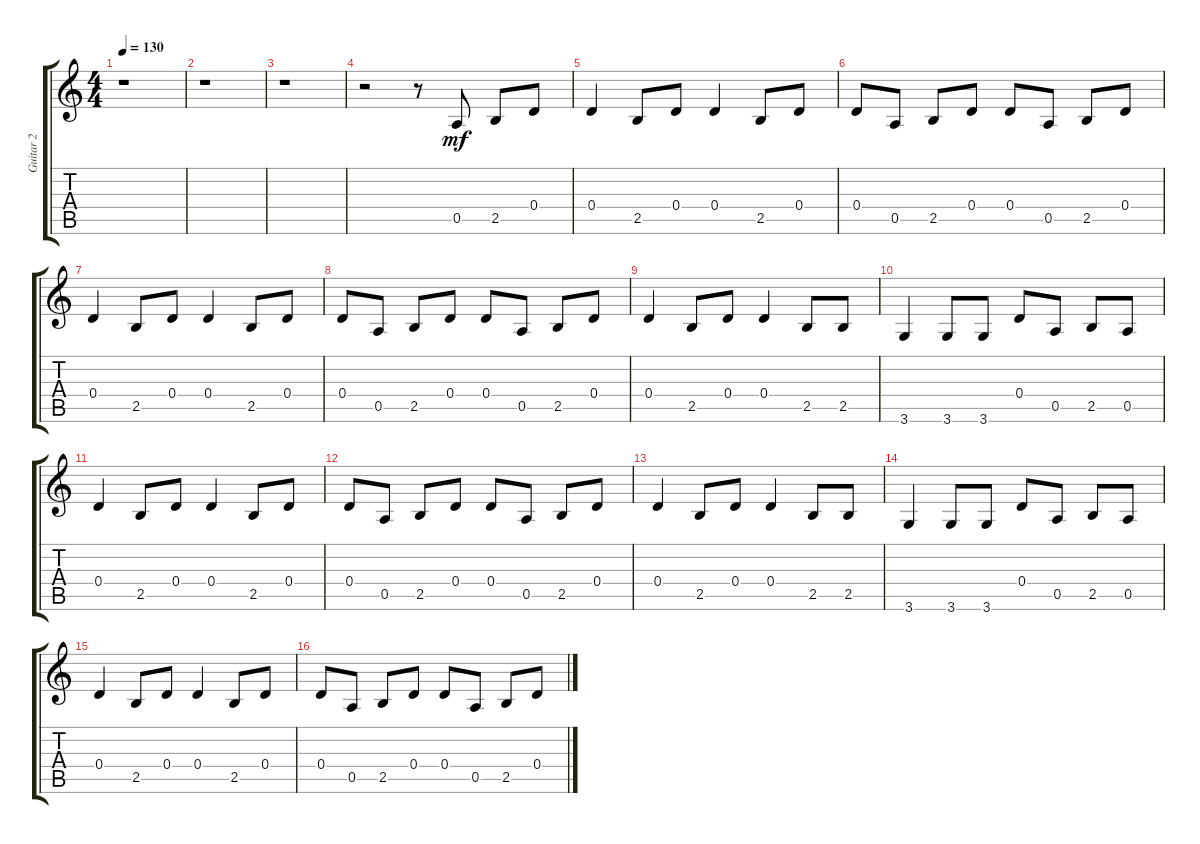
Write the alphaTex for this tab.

\track ("Guitar 2" "Guitar 2") {instrument electricguitarclean}
\staff {score tabs}
\tuning (E4 B3 G3 D3 A2 E2) {hide}
\ts (4 4)
\tempo 130
\clef g2
\ks c
r.1{dy mf instrument electricguitarclean} |
r.1 |
r.1 |
r.2 r.8 0.5.8 2.5.8 0.4.8 |
0.4.4 2.5.8 0.4.8 0.4.4 2.5.8 0.4.8 |
0.4.8 0.5.8 2.5.8 0.4.8 0.4.8 0.5.8 2.5.8 0.4.8 |
0.4.4 2.5.8 0.4.8 0.4.4 2.5.8 0.4.8 |
0.4.8 0.5.8 2.5.8 0.4.8 0.4.8 0.5.8 2.5.8 0.4.8 |
0.4.4 2.5.8 0.4.8 0.4.4 2.5.8 2.5.8 |
3.6.4 3.6.8 3.6.8 0.4.8 0.5.8 2.5.8 0.5.8 |
0.4.4 2.5.8 0.4.8 0.4.4 2.5.8 0.4.8 |
0.4.8 0.5.8 2.5.8 0.4.8 0.4.8 0.5.8 2.5.8 0.4.8 |
0.4.4 2.5.8 0.4.8 0.4.4 2.5.8 2.5.8 |
3.6.4 3.6.8 3.6.8 0.4.8 0.5.8 2.5.8 0.5.8 |
0.4.4 2.5.8 0.4.8 0.4.4 2.5.8 0.4.8 |
0.4.8 0.5.8 2.5.8 0.4.8 0.4.8 0.5.8 2.5.8 0.4.8
